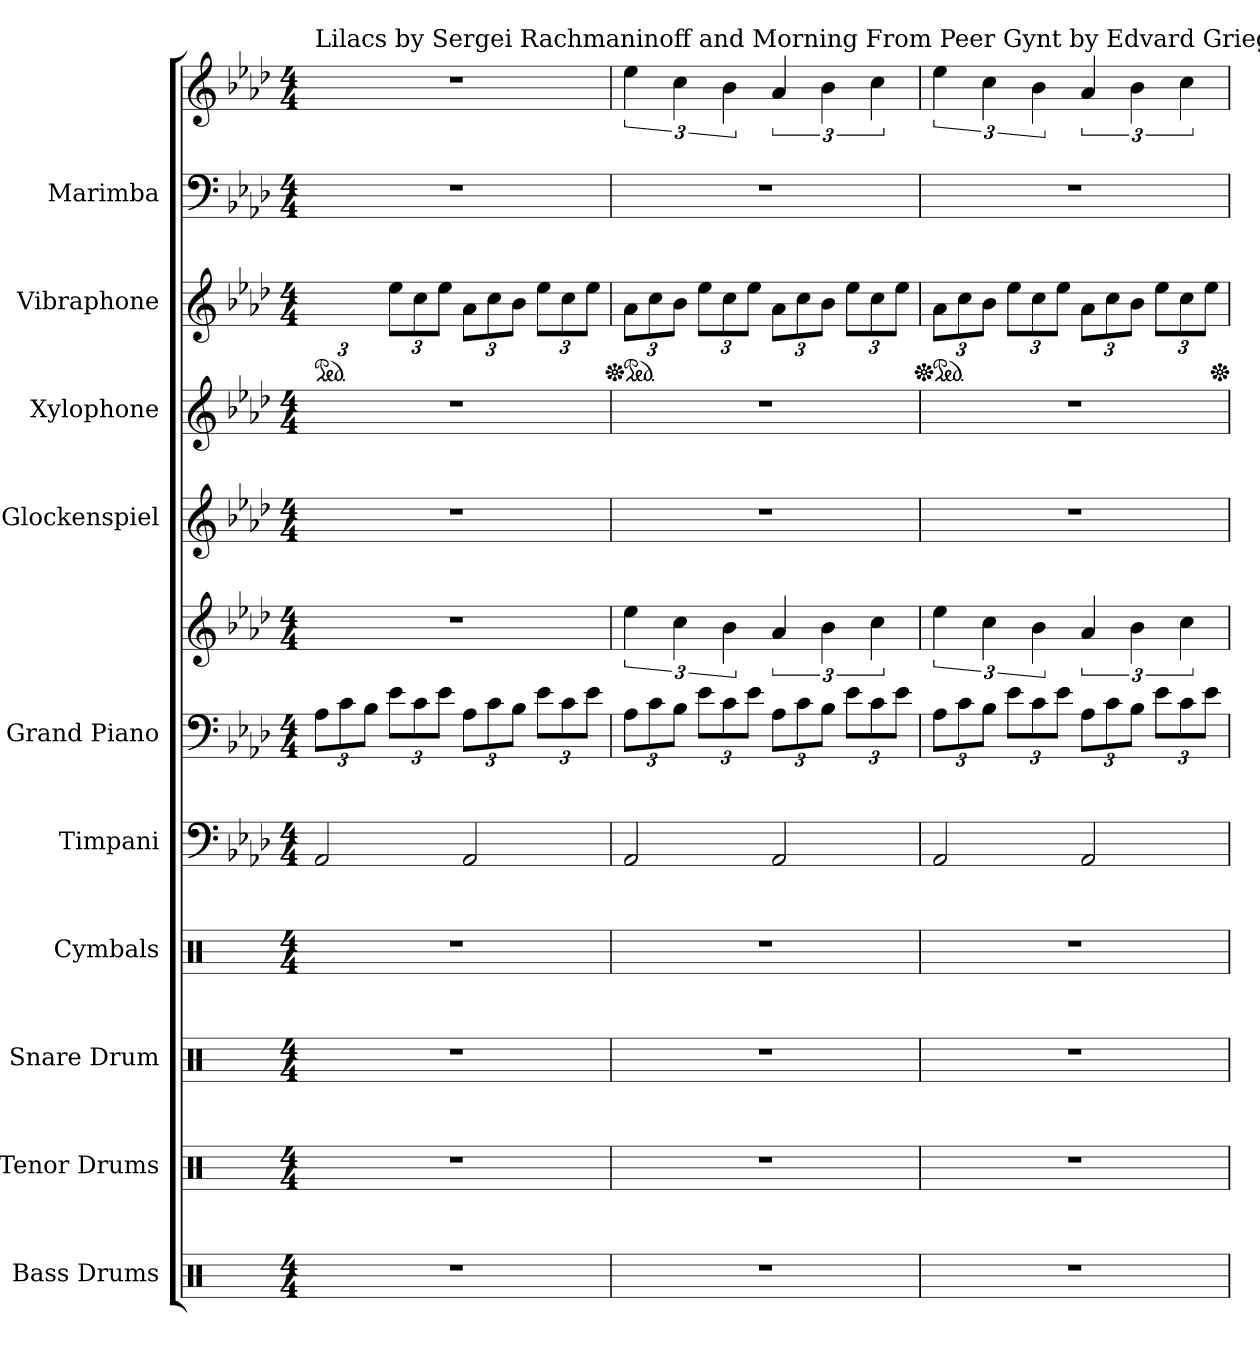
**kern	**kern	**kern	**kern	**kern	**kern	**kern	**kern	**kern	**kern	**kern	**kern
*part10	*part9	*part8	*part7	*part6	*part5	*part5	*part4	*part3	*part2	*part1	*part1
*staff12	*staff11	*staff10	*staff9	*staff8	*staff7	*staff6	*staff5	*staff4	*staff3	*staff2	*staff1
*I"Bass Drums	*I"Tenor Drums	*I"Snare Drum	*I"Cymbals	*I"Timpani	*I"Grand Piano	*	*I"Glockenspiel	*I"Xylophone	*I"Vibraphone	*I"Marimba	*
*I'B.D.	*I'T.D.	*I'S.D.	*I'Cym.	*I'Timp.	*I'Pno.	*	*I'Glk.	*I'Xyl.	*I'Vib.	*I'Mrm.	*
*clefX	*clefX	*clefX	*clefX	*clefF4	*clefF4	*clefG2	*clefG2	*clefG2	*clefG2	*clefF4	*clefG2
*	*	*	*	*	*	*	*ITrd-14c-24	*ITrd-7c-12	*	*	*
*k[]	*k[]	*k[]	*k[]	*k[b-e-a-d-]	*k[b-e-a-d-]	*k[b-e-a-d-]	*k[b-e-a-d-]	*k[b-e-a-d-]	*k[b-e-a-d-]	*k[b-e-a-d-]	*k[b-e-a-d-]
*M4/4	*M4/4	*M4/4	*M4/4	*M4/4	*M4/4	*M4/4	*M4/4	*M4/4	*M4/4	*M4/4	*M4/4
*MM80	*MM80	*MM80	*MM80	*MM80	*MM80	*MM80	*MM80	*MM80	*MM80	*MM80	*MM80
*	*	*	*	*	*Xbrackettup	*	*	*	*	*	*
*	*	*	*	*	*	*	*	*	*ped	*	*
*	*	*	*	*	*	*	*	*	*Xbrackettup	*	*
=1	=1	=1	=1	=1	=1	=1	=1	=1	=1	=1	=1
!	!	!	!	!	!	!	!	!	!	!	!LO:TX:a:t=Lilacs by Sergei Rachmaninoff and Morning From Peer Gynt by Edvard Grieg
1r	1r	1r	1r	2AA-/	12A-\L	1r	1r	1r	12a-\Lyy	1r	1r
.	.	.	.	.	12c\	.	.	.	12cc\	.	.
.	.	.	.	.	12B-\J	.	.	.	12b-\J	.	.
.	.	.	.	.	12e-\L	.	.	.	12ee-\L	.	.
.	.	.	.	.	12c\	.	.	.	12cc\	.	.
.	.	.	.	.	12e-\J	.	.	.	12ee-\J	.	.
.	.	.	.	2AA-/	12A-\L	.	.	.	12a-\L	.	.
.	.	.	.	.	12c\	.	.	.	12cc\	.	.
.	.	.	.	.	12B-\J	.	.	.	12b-\J	.	.
.	.	.	.	.	12e-\L	.	.	.	12ee-\L	.	.
.	.	.	.	.	12c\	.	.	.	12cc\	.	.
.	.	.	.	.	12e-\J	.	.	.	12ee-\J	.	.
=2	=2	=2	=2	=2	=2	=2	=2	=2	=2	=2	=2
*	*	*	*	*	*	*	*	*	*Xped	*	*
*	*	*	*	*	*	*	*	*	*ped	*	*
1r	1r	1r	1r	2AA-/	12A-\L	6ee-\	1r	1r	12a-\L	1r	6ee-\
.	.	.	.	.	12c\	.	.	.	12cc\	.	.
.	.	.	.	.	12B-\J	6cc\	.	.	12b-\J	.	6cc\
.	.	.	.	.	12e-\L	.	.	.	12ee-\L	.	.
.	.	.	.	.	12c\	6b-\	.	.	12cc\	.	6b-\
.	.	.	.	.	12e-\J	.	.	.	12ee-\J	.	.
.	.	.	.	2AA-/	12A-\L	6a-/	.	.	12a-\L	.	6a-/
.	.	.	.	.	12c\	.	.	.	12cc\	.	.
.	.	.	.	.	12B-\J	6b-\	.	.	12b-\J	.	6b-\
.	.	.	.	.	12e-\L	.	.	.	12ee-\L	.	.
.	.	.	.	.	12c\	6cc\	.	.	12cc\	.	6cc\
.	.	.	.	.	12e-\J	.	.	.	12ee-\J	.	.
!!LO:PB:g=z
=3	=3	=3	=3	=3	=3	=3	=3	=3	=3	=3	=3
*	*	*	*	*	*	*	*	*	*Xped	*	*
*	*	*	*	*	*	*	*	*	*ped	*	*
1r	1r	1r	1r	2AA-/	12A-\L	6ee-\	1r	1r	12a-\L	1r	6ee-\
.	.	.	.	.	12c\	.	.	.	12cc\	.	.
.	.	.	.	.	12B-\J	6cc\	.	.	12b-\J	.	6cc\
.	.	.	.	.	12e-\L	.	.	.	12ee-\L	.	.
.	.	.	.	.	12c\	6b-\	.	.	12cc\	.	6b-\
.	.	.	.	.	12e-\J	.	.	.	12ee-\J	.	.
.	.	.	.	2AA-/	12A-\L	6a-/	.	.	12a-\L	.	6a-/
.	.	.	.	.	12c\	.	.	.	12cc\	.	.
.	.	.	.	.	12B-\J	6b-\	.	.	12b-\J	.	6b-\
.	.	.	.	.	12e-\L	.	.	.	12ee-\L	.	.
.	.	.	.	.	12c\	6cc\	.	.	12cc\	.	6cc\
.	.	.	.	.	12e-\J	.	.	.	12ee-\J	.	.
*	*	*	*	*	*	*	*	*	*Xped	*	*
=	=	=	=	=	=	=	=	=	=	=	=
*-	*-	*-	*-	*-	*-	*-	*-	*-	*-	*-	*-
